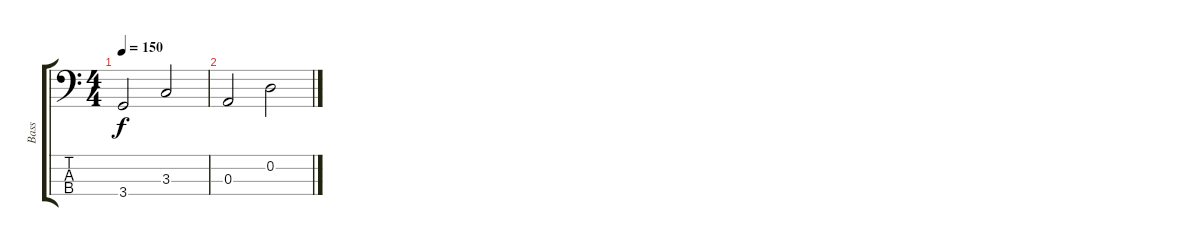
\track ("Bass" "Bass") {instrument electricbassfinger}
\staff {score tabs}
\tuning (G2 D2 A1 E1) {hide}
\ts (4 4)
\tempo 150
\clef f4
\ks c
3.4.2{dy f volume 2} 3.3.2 |
0.3.2{volume 1} 0.2.2
